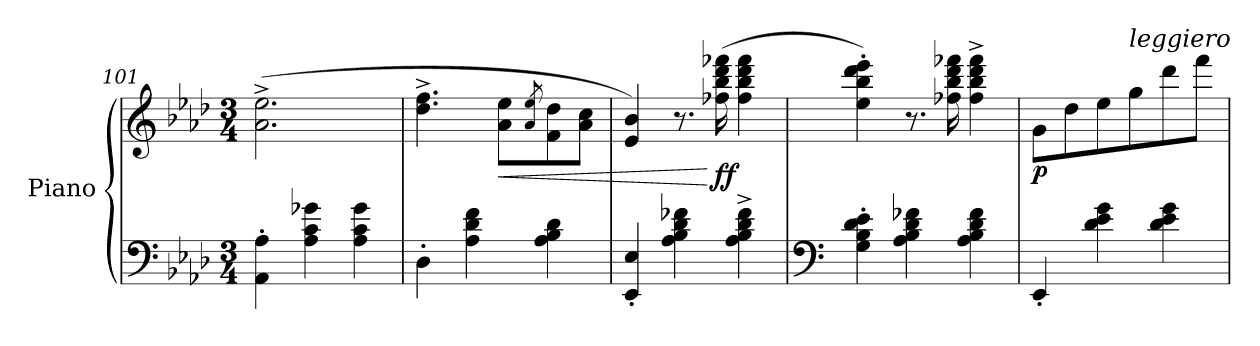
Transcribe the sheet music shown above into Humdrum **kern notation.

**kern	**kern	**dynam
*part1	*part1	*part1
*staff2	*staff1	*staff1/2
*I"Piano	*	*
*I'Pno	*	*
*clefF4	*clefG2	*
*k[b-e-a-d-]	*k[b-e-a-d-]	*
*M3/4	*M3/4	*
=101	=101	=101
4AA-\' 4A-\'	(2.a-\^ 2.ee-\^	.
4A-\ 4c\ 4g-X\	.	.
4A-\ 4c\ 4g-\	.	.
=102	=102	=102
4D-'\	4.dd-\^ 4.ff\^	.
4A-\ 4d-\ 4f\	.	.
!	!	!LO:HP:b
.	8a-\ 8ee-\L	<
.	8qa-/ 8qee-/	.
4A-\ 4B-\ 4d-\	8f\ 8dd-\	.
.	8a-\ 8cc\J	.
=103	=103	=103
4EE-/' 4E-/'	4e-/ 4b-/)	.
4A-\ 4B-\ 4d-\ 4f-X\	8.r	.
!	!	!LO:DY:n=1:b
.	(16ff-X\ 16bb-\ 16ddd-\ 16fff-X\	[ ff
4A-\^ 4B-\^ 4d-\^ 4f-\^	4ff-\ 4bb-\ 4ddd-\ 4fff-\	.
!!LO:PB:g=z
=104	=104	=104
*clefF4	*	*
4G\' 4B-\' 4d-\' 4e-\'	4ee-\' 4bb-\' 4ddd-\' 4eee-\')	.
4A-\ 4B-\ 4d-\ 4f-X\	8.r	.
*	*MM192	*
.	16ff-X\ 16bb-\ 16ddd-\ 16fff-X\	.
*	*MM162	*
4A-\ 4B-\ 4d-\ 4f-\	4ff-\^ 4bb-\^ 4ddd-\^ 4fff-\^	.
=105	=105	=105
*	*MM282	*
!	!	!LO:DY:b
4EE-'/	8g\L	p
.	8dd-\	.
4d-\ 4e-\ 4g\	8ee-\	.
!	!LO:TX:a:i:t=leggiero	!
.	8gg\	.
4d-\ 4e-\ 4g\	8ddd-\	.
.	8fff\J	.
=	=	=
*-	*-	*-
